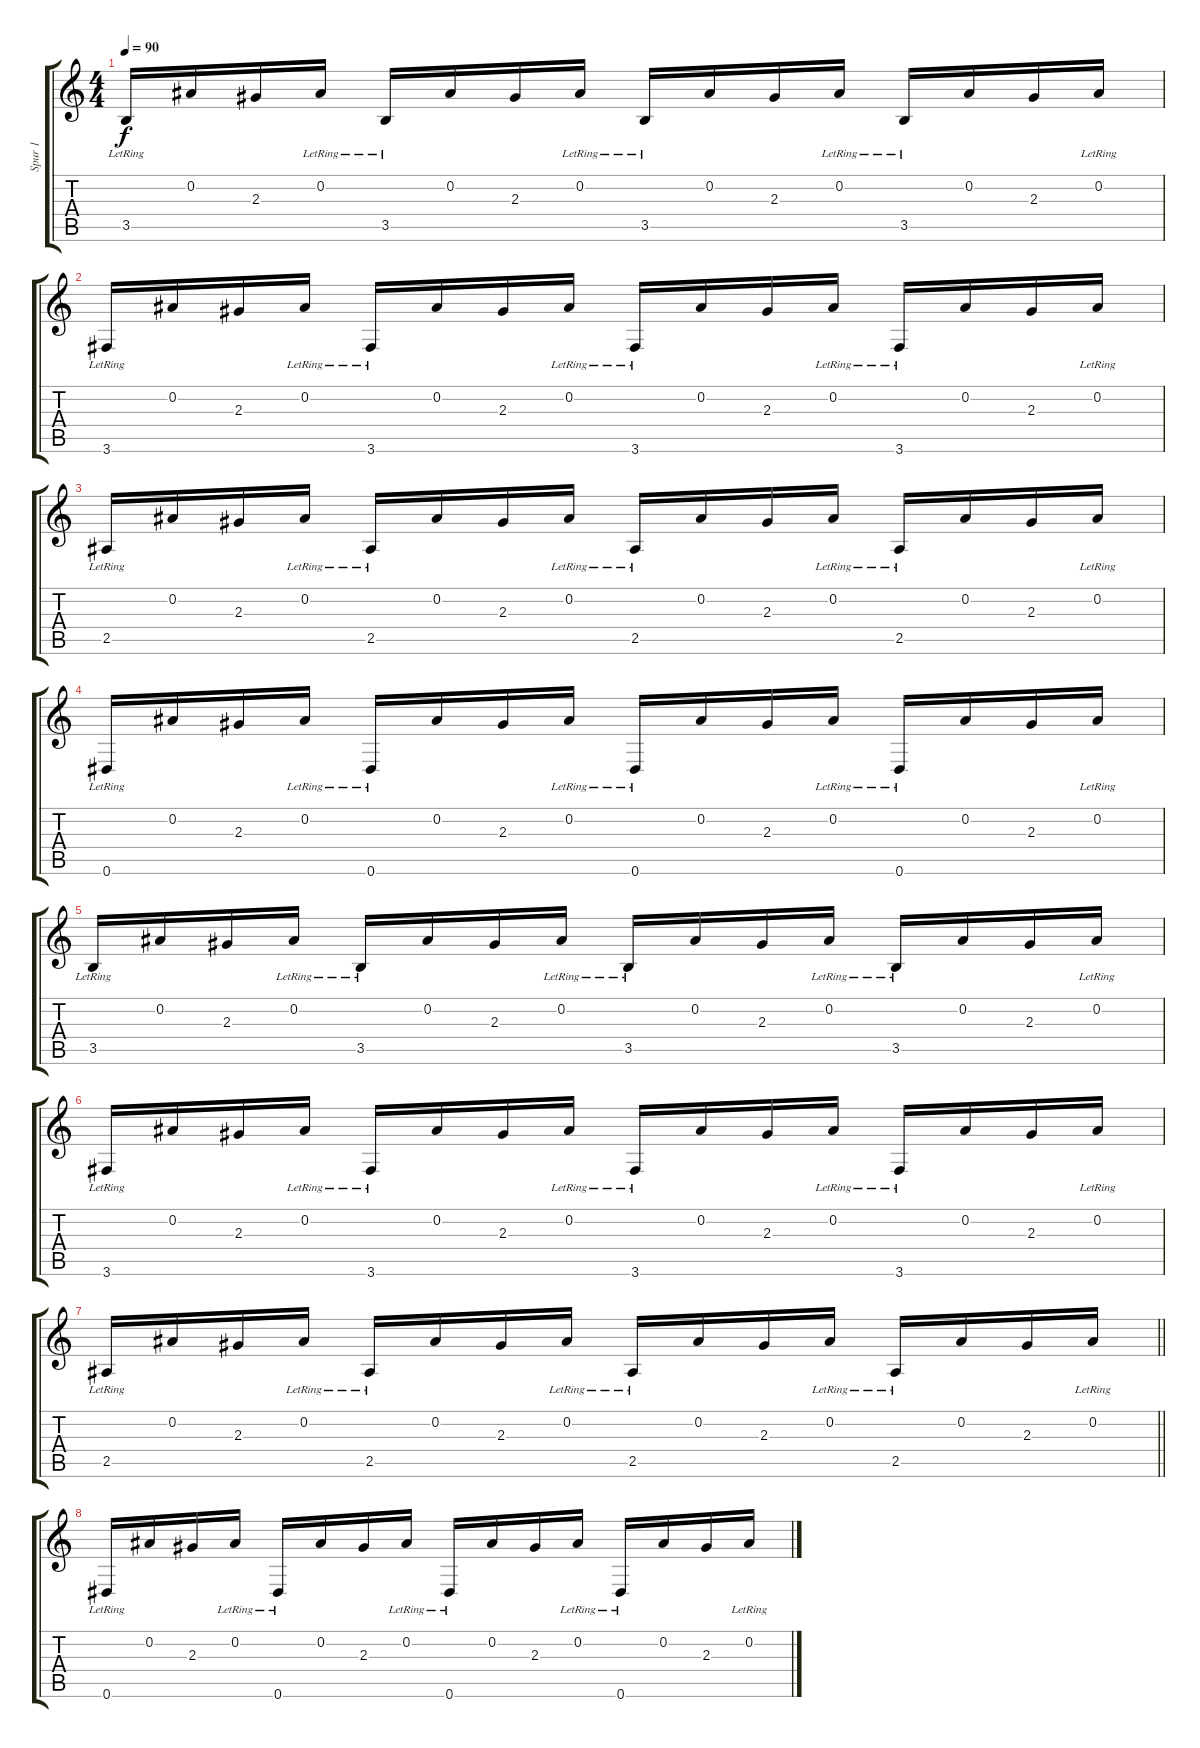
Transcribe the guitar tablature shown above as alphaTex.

\track ("Spur 1" "Spur 1") {instrument acousticguitarnylon}
\staff {score tabs}
\tuning (Eb4 Bb3 Gb3 Db3 Ab2 Eb2) {hide}
\ts (4 4)
\tempo 90
\clef g2
\ks c
3.5{lr}.16{dy f} 0.2.16 2.3.16 0.2{lr}.16 3.5{lr}.16 0.2.16 2.3.16 0.2{lr}.16 3.5{lr}.16 0.2.16 2.3.16 0.2{lr}.16 3.5{lr}.16 0.2.16 2.3.16 0.2{lr}.16 |
3.6{lr}.16 0.2.16 2.3.16 0.2{lr}.16 3.6{lr}.16 0.2.16 2.3.16 0.2{lr}.16 3.6{lr}.16 0.2.16 2.3.16 0.2{lr}.16 3.6{lr}.16 0.2.16 2.3.16 0.2{lr}.16 |
2.5{lr}.16 0.2.16 2.3.16 0.2{lr}.16 2.5{lr}.16 0.2.16 2.3.16 0.2{lr}.16 2.5{lr}.16 0.2.16 2.3.16 0.2{lr}.16 2.5{lr}.16 0.2.16 2.3.16 0.2{lr}.16 |
0.6{lr}.16 0.2.16 2.3.16 0.2{lr}.16 0.6{lr}.16 0.2.16 2.3.16 0.2{lr}.16 0.6{lr}.16 0.2.16 2.3.16 0.2{lr}.16 0.6{lr}.16 0.2.16 2.3.16 0.2{lr}.16 |
3.5{lr}.16 0.2.16 2.3.16 0.2{lr}.16 3.5{lr}.16 0.2.16 2.3.16 0.2{lr}.16 3.5{lr}.16 0.2.16 2.3.16 0.2{lr}.16 3.5{lr}.16 0.2.16 2.3.16 0.2{lr}.16 |
3.6{lr}.16 0.2.16 2.3.16 0.2{lr}.16 3.6{lr}.16 0.2.16 2.3.16 0.2{lr}.16 3.6{lr}.16 0.2.16 2.3.16 0.2{lr}.16 3.6{lr}.16 0.2.16 2.3.16 0.2{lr}.16 |
\barLineRight lightlight
2.5{lr}.16 0.2.16 2.3.16 0.2{lr}.16 2.5{lr}.16 0.2.16 2.3.16 0.2{lr}.16 2.5{lr}.16 0.2.16 2.3.16 0.2{lr}.16 2.5{lr}.16 0.2.16 2.3.16 0.2{lr}.16 |
0.6{lr}.16 0.2.16 2.3.16 0.2{lr}.16 0.6{lr}.16 0.2.16 2.3.16 0.2{lr}.16 0.6{lr}.16 0.2.16 2.3.16 0.2{lr}.16 0.6{lr}.16 0.2.16 2.3.16 0.2{lr}.16
